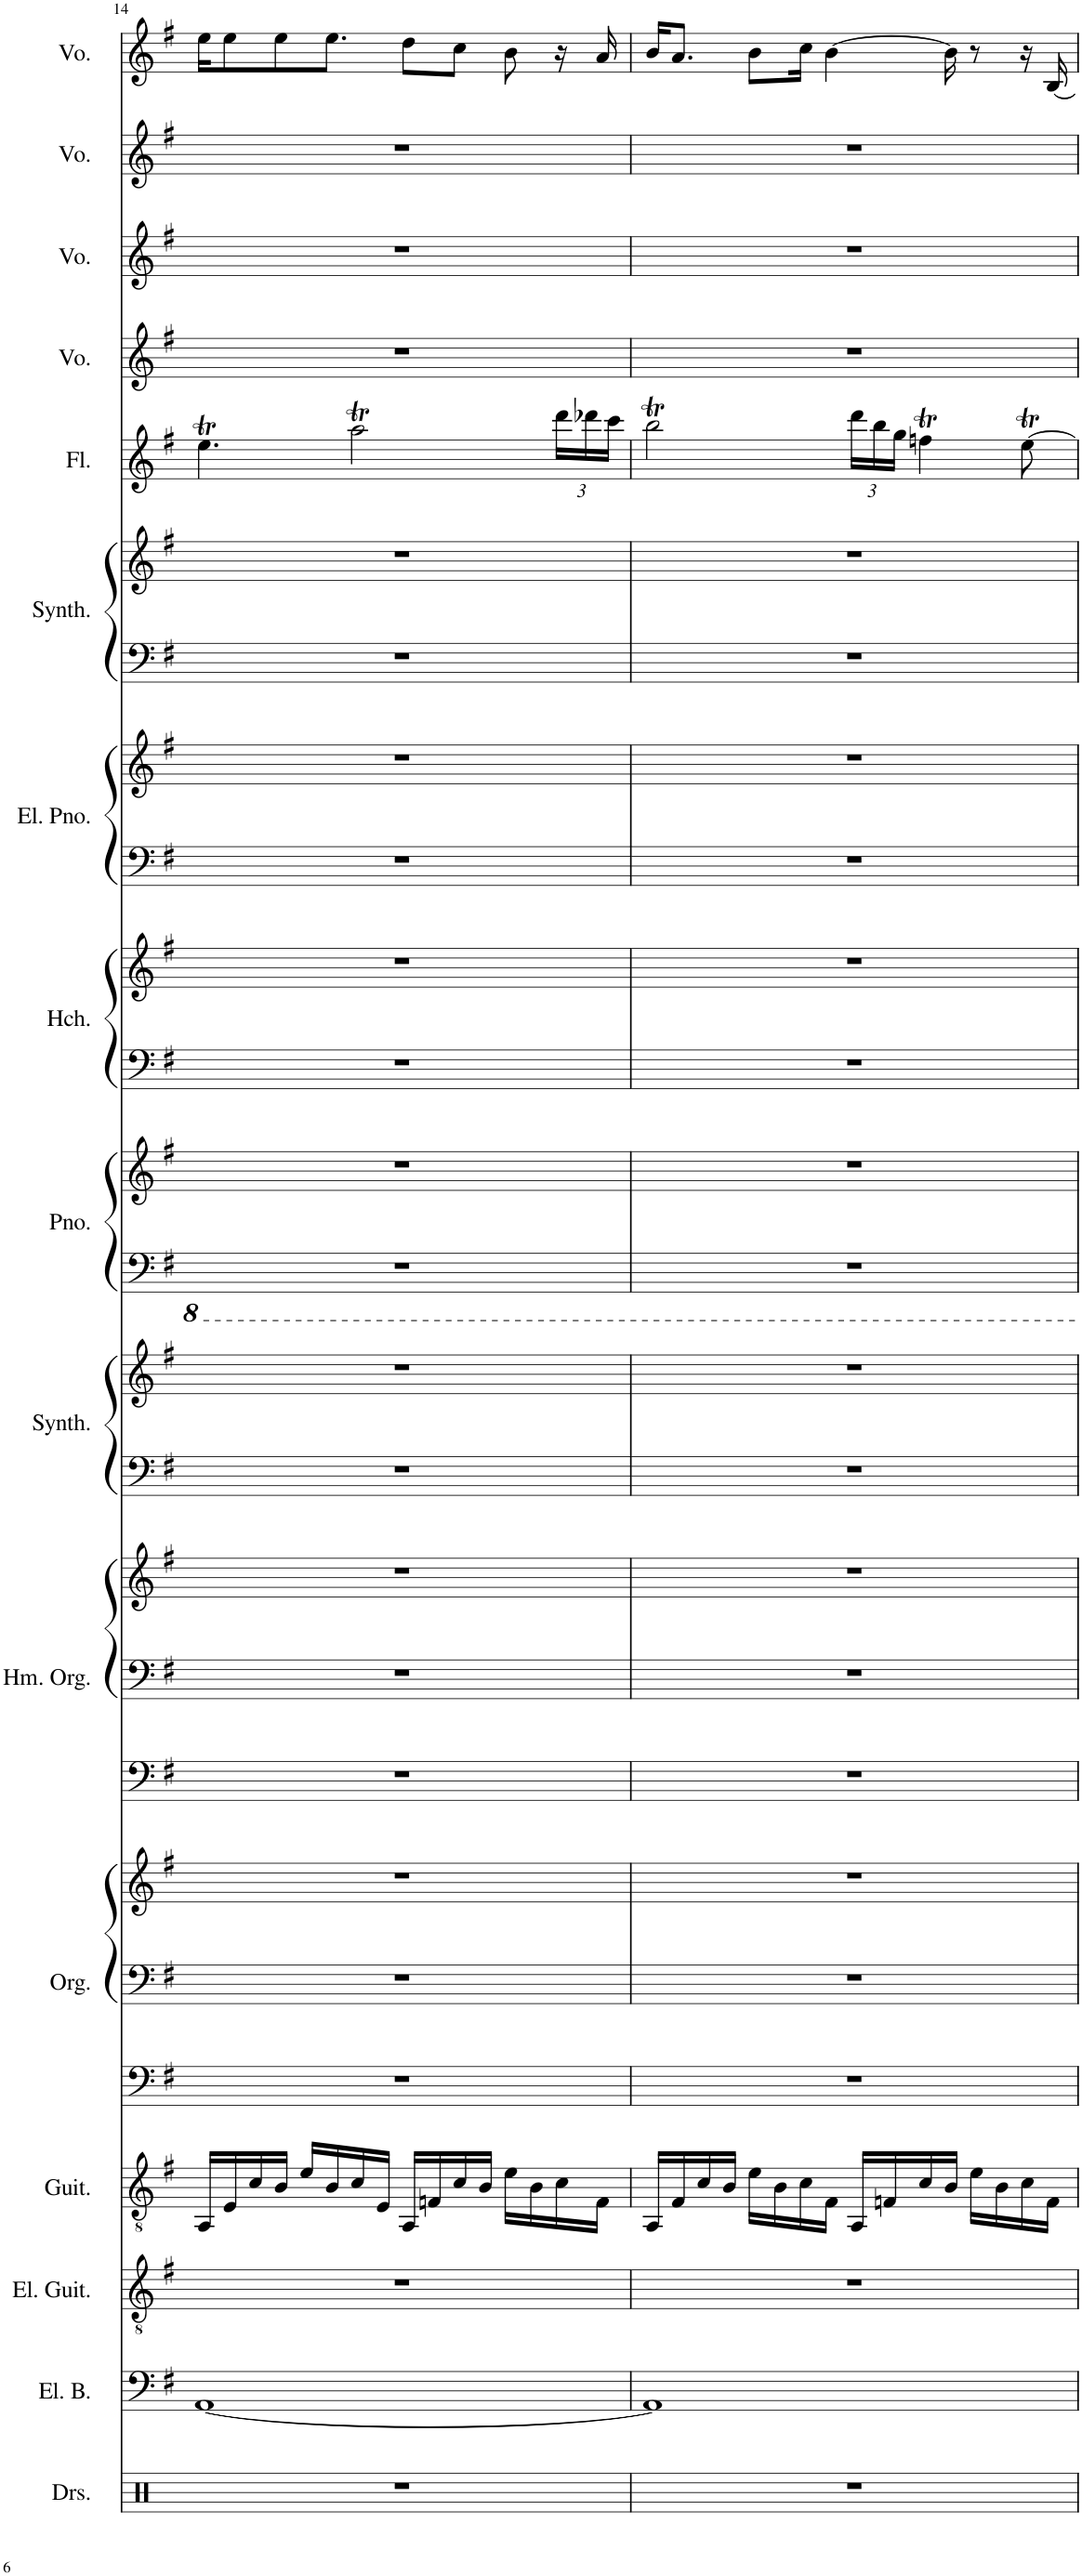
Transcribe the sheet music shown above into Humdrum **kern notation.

**kern	**kern	**kern	**kern	**kern	**kern	**kern	**kern	**kern	**kern	**kern	**kern	**kern	**kern	**kern	**kern	**kern	**kern	**kern	**kern	**kern	**kern	**kern	**kern	**kern
*part16	*part15	*part14	*part13	*part12	*part12	*part12	*part11	*part11	*part11	*part10	*part10	*part9	*part9	*part8	*part8	*part7	*part7	*part6	*part6	*part5	*part4	*part3	*part2	*part1
*staff25	*staff24	*staff23	*staff22	*staff21	*staff20	*staff19	*staff18	*staff17	*staff16	*staff15	*staff14	*staff13	*staff12	*staff11	*staff10	*staff9	*staff8	*staff7	*staff6	*staff5	*staff4	*staff3	*staff2	*staff1
*I"Drumset	*I"Electric Bass	*I"Electric Guitar	*I"Acoustic Guitar	*I"Organ	*	*	*I"Hammond Organ	*	*	*I"Sine Synthesizer	*	*I"Piano	*	*I"Harpsichord	*	*I"Electric Piano	*	*I"String Synthesizer	*	*I"Flute	*I"Voice	*I"Voice	*I"Voice	*I"Voice
*I'Drs.	*I'El. B.	*I'El. Guit.	*I'Guit.	*I'Org.	*	*	*I'Hm. Org.	*	*	*I'Synth.	*	*I'Pno.	*	*I'Hch.	*	*I'El. Pno.	*	*I'Synth.	*	*I'Fl.	*I'Vo.	*I'Vo.	*I'Vo.	*I'Vo.
!!LO:PB:g=z
*clefX	*clefF4	*clefGv2	*clefGv2	*clefF4	*clefF4	*clefG2	*clefF4	*clefF4	*clefG2	*clefF4	*clefG2	*clefF4	*clefG2	*clefF4	*clefG2	*clefF4	*clefG2	*clefF4	*clefG2	*clefG2	*clefG2	*clefG2	*clefG2	*clefG2
*	*Trd7c12	*	*	*	*	*	*	*	*	*	*	*	*	*	*	*	*	*	*	*	*	*	*	*
*k[]	*k[f#]	*k[f#]	*k[f#]	*k[f#]	*k[f#]	*k[f#]	*k[f#]	*k[f#]	*k[f#]	*k[f#]	*k[f#]	*k[f#]	*k[f#]	*k[f#]	*k[f#]	*k[f#]	*k[f#]	*k[f#]	*k[f#]	*k[f#]	*k[f#]	*k[f#]	*k[f#]	*k[f#]
*M4/4	*M4/4	*M4/4	*M4/4	*M4/4	*M4/4	*M4/4	*M4/4	*M4/4	*M4/4	*M4/4	*M4/4	*M4/4	*M4/4	*M4/4	*M4/4	*M4/4	*M4/4	*M4/4	*M4/4	*M4/4	*M4/4	*M4/4	*M4/4	*M4/4
=14	=14	=14	=14	=14	=14	=14	=14	=14	=14	=14	=14	=14	=14	=14	=14	=14	=14	=14	=14	=14	=14	=14	=14	=14
1r	[1AA	1r	16AA/LL	1r	1r	1r	1r	1r	1r	1r	1r	1r	1r	1r	1r	1r	1r	1r	1r	4.eeT\	1r	1r	1r	16ee\KL
.	.	.	16E/	.	.	.	.	.	.	.	.	.	.	.	.	.	.	.	.	.	.	.	.	8ee\
.	.	.	16c/	.	.	.	.	.	.	.	.	.	.	.	.	.	.	.	.	.	.	.	.	.
.	.	.	16B/JJ	.	.	.	.	.	.	.	.	.	.	.	.	.	.	.	.	.	.	.	.	8ee\
.	.	.	16e/LL	.	.	.	.	.	.	.	.	.	.	.	.	.	.	.	.	.	.	.	.	.
.	.	.	16B/	.	.	.	.	.	.	.	.	.	.	.	.	.	.	.	.	.	.	.	.	8.ee\J
.	.	.	16c/	.	.	.	.	.	.	.	.	.	.	.	.	.	.	.	.	2aaT\	.	.	.	.
.	.	.	16E/JJ	.	.	.	.	.	.	.	.	.	.	.	.	.	.	.	.	.	.	.	.	.
.	.	.	16AA/LL	.	.	.	.	.	.	.	.	.	.	.	.	.	.	.	.	.	.	.	.	8dd\L
.	.	.	16Fn/	.	.	.	.	.	.	.	.	.	.	.	.	.	.	.	.	.	.	.	.	.
.	.	.	16c/	.	.	.	.	.	.	.	.	.	.	.	.	.	.	.	.	.	.	.	.	8cc\J
.	.	.	16B/JJ	.	.	.	.	.	.	.	.	.	.	.	.	.	.	.	.	.	.	.	.	.
.	.	.	16e\LL	.	.	.	.	.	.	.	.	.	.	.	.	.	.	.	.	.	.	.	.	8b\
.	.	.	16B\	.	.	.	.	.	.	.	.	.	.	.	.	.	.	.	.	.	.	.	.	.
*	*	*	*	*	*	*	*	*	*	*	*	*	*	*	*	*	*	*	*	*Xbrackettup	*	*	*	*
.	.	.	16c\	.	.	.	.	.	.	.	.	.	.	.	.	.	.	.	.	24ddd\LL	.	.	.	16r
.	.	.	.	.	.	.	.	.	.	.	.	.	.	.	.	.	.	.	.	24ddd-X\	.	.	.	.
.	.	.	16F\JJ	.	.	.	.	.	.	.	.	.	.	.	.	.	.	.	.	.	.	.	.	16a/
.	.	.	.	.	.	.	.	.	.	.	.	.	.	.	.	.	.	.	.	24ccc\JJ	.	.	.	.
=15	=15	=15	=15	=15	=15	=15	=15	=15	=15	=15	=15	=15	=15	=15	=15	=15	=15	=15	=15	=15	=15	=15	=15	=15
1r	1AA]	1r	16AA/LL	1r	1r	1r	1r	1r	1r	1r	1r	1r	1r	1r	1r	1r	1r	1r	1r	2bbt\	1r	1r	1r	16b/KL
.	.	.	16F#/	.	.	.	.	.	.	.	.	.	.	.	.	.	.	.	.	.	.	.	.	8.a/J
.	.	.	16c/	.	.	.	.	.	.	.	.	.	.	.	.	.	.	.	.	.	.	.	.	.
.	.	.	16B/JJ	.	.	.	.	.	.	.	.	.	.	.	.	.	.	.	.	.	.	.	.	.
.	.	.	16e\LL	.	.	.	.	.	.	.	.	.	.	.	.	.	.	.	.	.	.	.	.	8b\L
.	.	.	16B\	.	.	.	.	.	.	.	.	.	.	.	.	.	.	.	.	.	.	.	.	.
.	.	.	16c\	.	.	.	.	.	.	.	.	.	.	.	.	.	.	.	.	.	.	.	.	16cc\Jk
.	.	.	16F#\JJ	.	.	.	.	.	.	.	.	.	.	.	.	.	.	.	.	.	.	.	.	[4b\
.	.	.	16AA/LL	.	.	.	.	.	.	.	.	.	.	.	.	.	.	.	.	24ddd\LL	.	.	.	.
.	.	.	.	.	.	.	.	.	.	.	.	.	.	.	.	.	.	.	.	24bb\	.	.	.	.
.	.	.	16Fn/	.	.	.	.	.	.	.	.	.	.	.	.	.	.	.	.	.	.	.	.	.
.	.	.	.	.	.	.	.	.	.	.	.	.	.	.	.	.	.	.	.	24gg\JJ	.	.	.	.
.	.	.	16c/	.	.	.	.	.	.	.	.	.	.	.	.	.	.	.	.	4ffnT\	.	.	.	.
.	.	.	16B/JJ	.	.	.	.	.	.	.	.	.	.	.	.	.	.	.	.	.	.	.	.	16b\]
.	.	.	16e\LL	.	.	.	.	.	.	.	.	.	.	.	.	.	.	.	.	.	.	.	.	8r
.	.	.	16B\	.	.	.	.	.	.	.	.	.	.	.	.	.	.	.	.	.	.	.	.	.
.	.	.	16c\	.	.	.	.	.	.	.	.	.	.	.	.	.	.	.	.	[8eeT\	.	.	.	16r
.	.	.	16F\JJ	.	.	.	.	.	.	.	.	.	.	.	.	.	.	.	.	.	.	.	.	[16B/
=	=	=	=	=	=	=	=	=	=	=	=	=	=	=	=	=	=	=	=	=	=	=	=	=
*-	*-	*-	*-	*-	*-	*-	*-	*-	*-	*-	*-	*-	*-	*-	*-	*-	*-	*-	*-	*-	*-	*-	*-	*-
